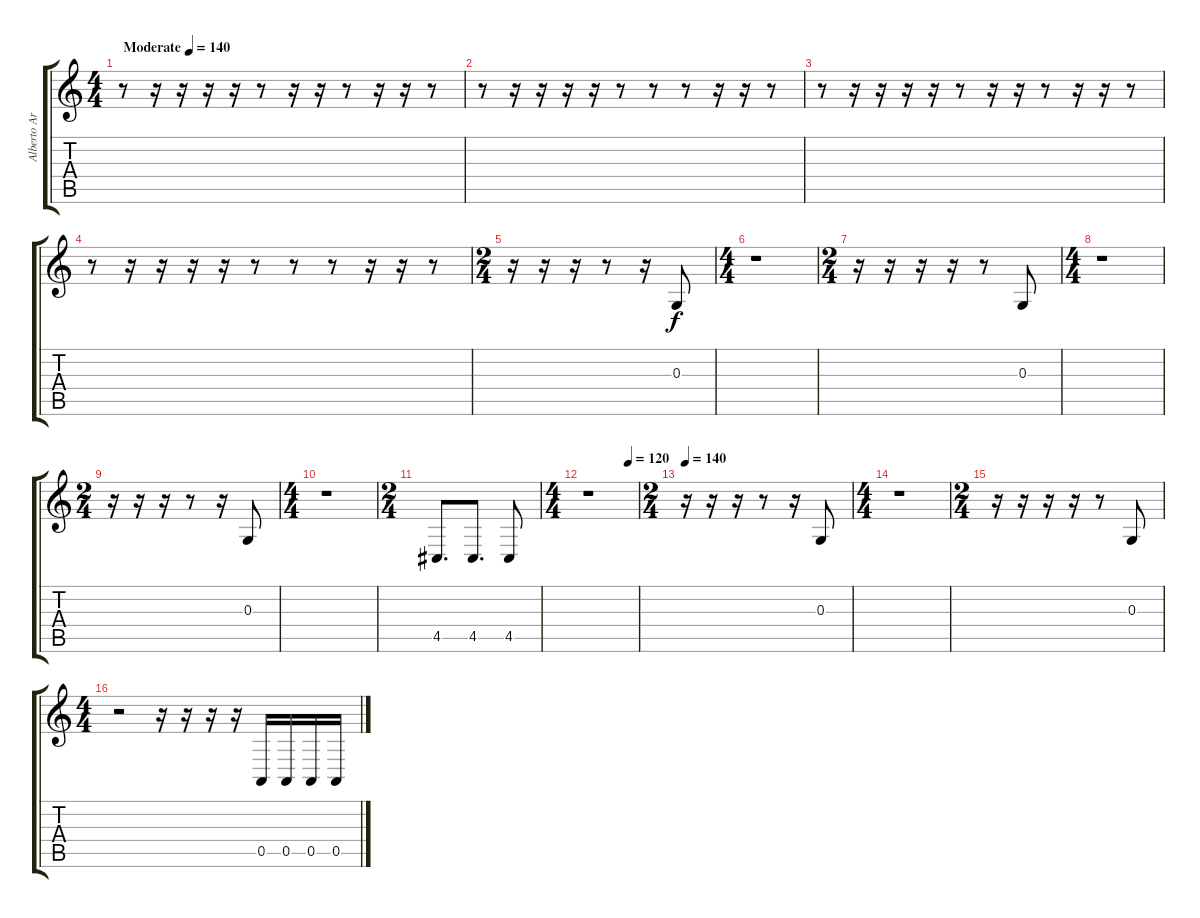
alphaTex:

\track ("Alberto Ardines" "Alberto Ar") {instrument acousticgrandpiano}
\staff {score tabs}
\tuning (E4 B3 G3 D3 A2 E2) {hide}
\ts (4 4)
\tempo (140 "Moderate")
\clef g2
\ks c
r.8{dy f instrument acousticgrandpiano} r.16 r.16 r.16 r.16 r.8 r.16 r.16 r.8 r.16 r.16 r.8 |
r.8 r.16 r.16 r.16 r.16 r.8 r.8 r.8 r.16 r.16 r.8 |
r.8 r.16 r.16 r.16 r.16 r.8 r.16 r.16 r.8 r.16 r.16 r.8 |
r.8 r.16 r.16 r.16 r.16 r.8 r.8 r.8 r.16 r.16 r.8 |
\ts (2 4)
r.16 r.16 r.16 r.8 r.16 0.3.8 |
\ts (4 4)
r.1 |
\ts (2 4)
r.16 r.16 r.16 r.16 r.8 0.3.8 |
\ts (4 4)
r.1 |
\ts (2 4)
r.16 r.16 r.16 r.8 r.16 0.3.8 |
\ts (4 4)
r.1 |
\ts (2 4)
4.5.8{d} 4.5.8{d} 4.5.8 |
\ts (4 4)
\tempo (120 0.8125)
r.1 |
\ts (2 4)
\tempo 140
r.16 r.16 r.16 r.8 r.16 0.3.8 |
\ts (4 4)
r.1 |
\ts (2 4)
r.16 r.16 r.16 r.16 r.8 0.3.8 |
\ts (4 4)
r.2 r.16 r.16 r.16 r.16 0.5.16 0.5.16 0.5.16 0.5.16
